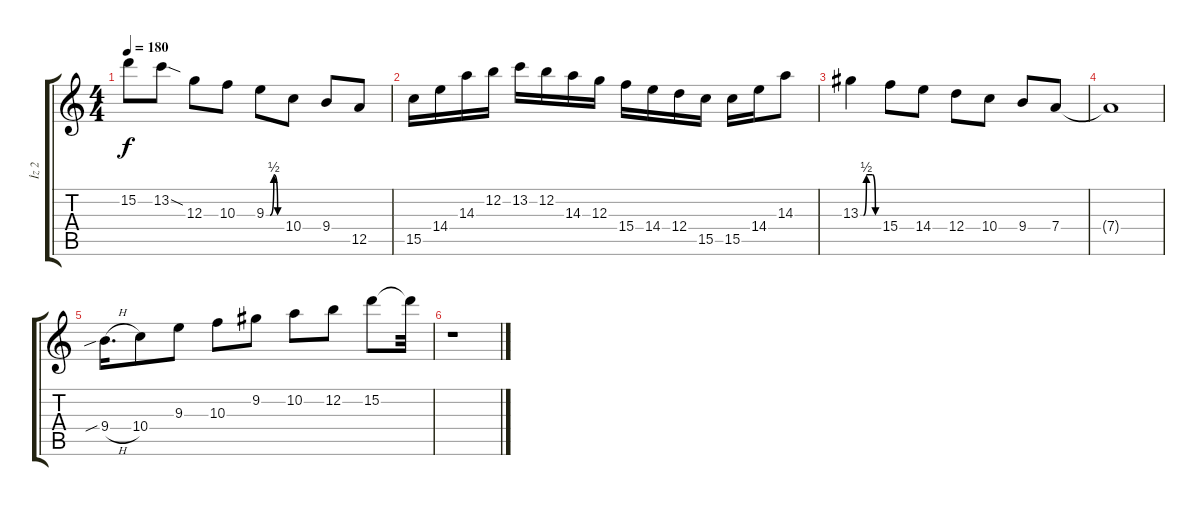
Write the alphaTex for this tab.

\track ("İz 2" "İz 2") {instrument overdrivenguitar}
\staff {score tabs}
\tuning (E4 B3 G3 D3 A2 E2) {hide}
\ts (4 4)
\tempo 180
\clef g2
\ks c
15.2.8{dy f} 13.2{sod}.8 12.3.8 10.3.8 9.3{be (custom 0 0 15 0 30 2 45 0 60 0)}.8 10.4.8 9.4.8 12.5.8 |
15.5.16 14.4.16 14.3.16 12.2.16 13.2.16 12.2.16 14.3.16 12.3.16 15.4.16 14.4.16 12.4.16 15.5.16 15.5.16 14.4.16 14.3.8 |
13.3{be (custom 0 0 10 0 20 2 40 2 50 0 60 0)}.4 15.4.8 14.4.8 12.4.8 10.4.8 9.4.8 7.4.8 |
7.4{t}.1 |
9.4{sib h}.16{d} 10.4.8 9.3.8 10.3.8 9.2.8 10.2.8 12.2.8 15.2.8 15.2{t}.32 |
r.1
